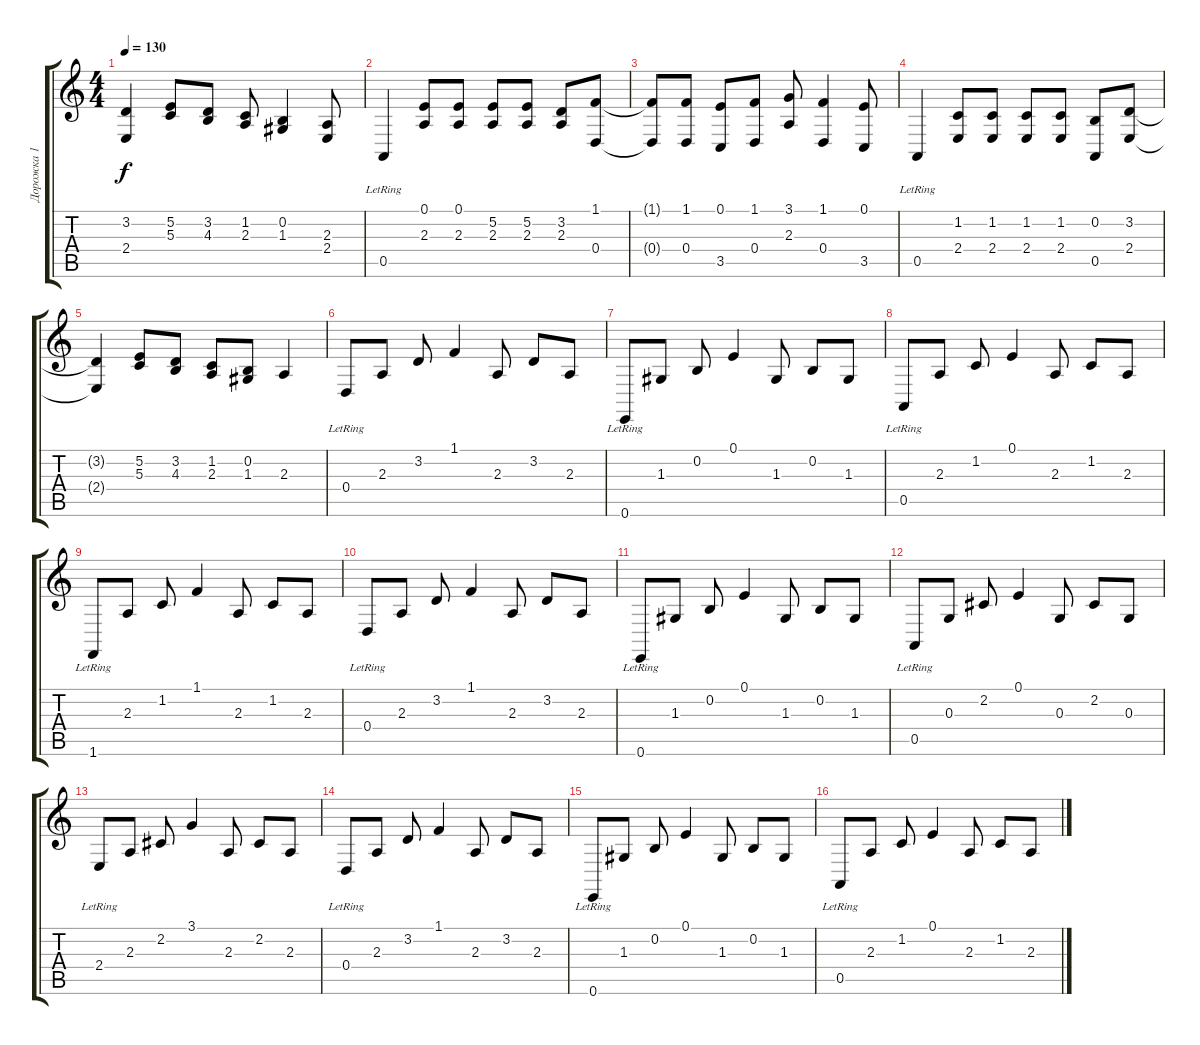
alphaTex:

\track ("Дорожка 1" "Дорожка 1") {instrument brightacousticpiano}
\staff {score tabs}
\tuning (E4 B3 G3 D3 A2 E2) {hide}
\ts (4 4)
\tempo 130
\clef g2
\ks c
(3.2{t} 2.4{t}).4{dy f} (5.2 5.3).8 (3.2 4.3).8 (1.2 2.3).8 (0.2 1.3).4 (2.3 2.4).8 |
0.5{lr}.4 (0.1 2.3).8 (0.1 2.3).8 (5.2 2.3).8 (5.2 2.3).8 (3.2 2.3).8 (1.1 0.4).8 |
(1.1{t} 0.4{t}).8 (1.1 0.4).8 (0.1 3.5).8 (1.1 0.4).8 (3.1 2.3).8 (1.1 0.4).4 (0.1 3.5).8 |
0.5{lr}.4 (1.2 2.4).8 (1.2 2.4).8 (1.2 2.4).8 (1.2 2.4).8 (0.2 0.5).8 (3.2 2.4).8 |
(3.2{t} 2.4{t}).4 (5.2 5.3).8 (3.2 4.3).8 (1.2 2.3).8 (0.2 1.3).8 2.3.4 |
0.4{lr}.8 2.3.8 3.2.8 1.1.4 2.3.8 3.2.8 2.3.8 |
0.6{lr}.8 1.3.8 0.2.8 0.1.4 1.3.8 0.2.8 1.3.8 |
0.5{lr}.8 2.3.8 1.2.8 0.1.4 2.3.8 1.2.8 2.3.8 |
1.6{lr}.8 2.3.8 1.2.8 1.1.4 2.3.8 1.2.8 2.3.8 |
0.4{lr}.8 2.3.8 3.2.8 1.1.4 2.3.8 3.2.8 2.3.8 |
0.6{lr}.8 1.3.8 0.2.8 0.1.4 1.3.8 0.2.8 1.3.8 |
0.5{lr}.8 0.3.8 2.2.8 0.1.4 0.3.8 2.2.8 0.3.8 |
2.4{lr}.8 2.3.8 2.2.8 3.1.4 2.3.8 2.2.8 2.3.8 |
0.4{lr}.8 2.3.8 3.2.8 1.1.4 2.3.8 3.2.8 2.3.8 |
0.6{lr}.8 1.3.8 0.2.8 0.1.4 1.3.8 0.2.8 1.3.8 |
0.5{lr}.8 2.3.8 1.2.8 0.1.4 2.3.8 1.2.8 2.3.8
